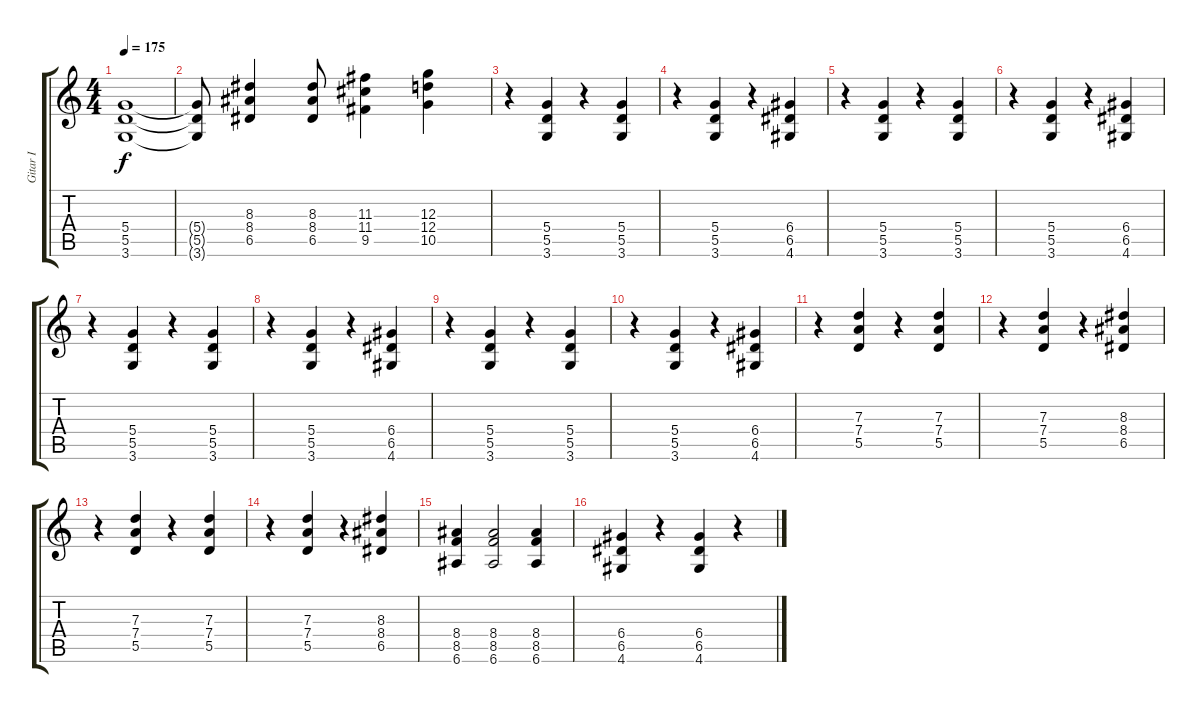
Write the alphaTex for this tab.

\track ("Gitar I" "Gitar I") {instrument distortionguitar}
\staff {score tabs}
\tuning (E4 B3 G3 D3 A2 E2) {hide}
\ts (4 4)
\tempo 175
\clef g2
\ks c
(5.4 5.5 3.6).1{dy f} |
(5.4{t} 5.5{t} 3.6{t}).8 (8.3 8.4 6.5).4{volume 14} (8.3 8.4 6.5).8 (11.3 11.4 9.5).4 (12.3 12.4 10.5).4 |
r.4 (5.4 5.5 3.6).4 r.4 (5.4 5.5 3.6).4 |
r.4 (5.4 5.5 3.6).4 r.4 (6.4 6.5 4.6).4 |
r.4 (5.4 5.5 3.6).4 r.4 (5.4 5.5 3.6).4 |
r.4 (5.4 5.5 3.6).4 r.4 (6.4 6.5 4.6).4 |
r.4 (5.4 5.5 3.6).4 r.4 (5.4 5.5 3.6).4 |
r.4 (5.4 5.5 3.6).4 r.4 (6.4 6.5 4.6).4 |
r.4 (5.4 5.5 3.6).4 r.4 (5.4 5.5 3.6).4 |
r.4 (5.4 5.5 3.6).4 r.4 (6.4 6.5 4.6).4 |
r.4 (7.3 7.4 5.5).4 r.4 (7.3 7.4 5.5).4 |
r.4 (7.3 7.4 5.5).4 r.4 (8.3 8.4 6.5).4 |
r.4 (7.3 7.4 5.5).4 r.4 (7.3 7.4 5.5).4 |
r.4 (7.3 7.4 5.5).4 r.4 (8.3 8.4 6.5).4 |
(8.4 8.5 6.6).4 (8.4 8.5 6.6).2 (8.4 8.5 6.6).4 |
(6.4 6.5 4.6).4 r.4 (6.4 6.5 4.6).4 r.4
